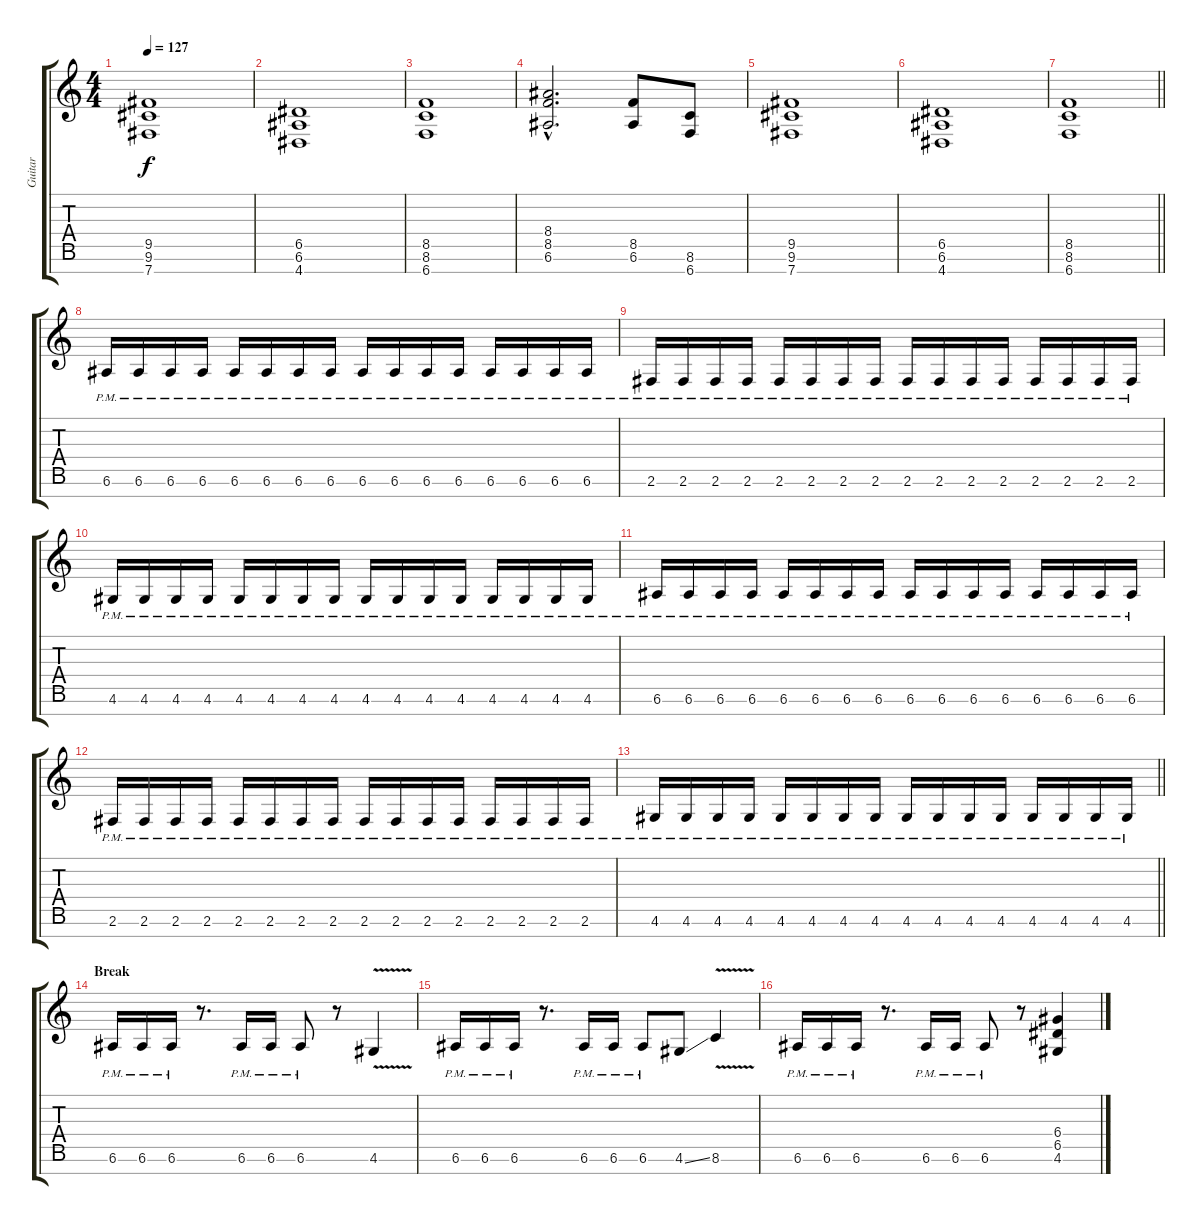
\track ("Guitar" "Guitar") {instrument distortionguitar}
\staff {score tabs}
\tuning (E4 B3 G3 D3 A2 E2 B1) {hide}
\ts (4 4)
\tempo 127
\clef g2
\ks c
(9.5 9.6 7.7).1{dy f} |
(6.5 6.6 4.7).1 |
(8.5 8.6 6.7).1 |
(8.4{hac} 8.5{hac} 6.6{hac}).2{d} (8.5 6.6).8 (8.6 6.7).8 |
(9.5 9.6 7.7).1 |
(6.5 6.6 4.7).1 |
\barLineRight lightlight
(8.5 8.6 6.7).1 |
\section ("" "")
6.6{pm}.16 6.6{pm}.16 6.6{pm}.16 6.6{pm}.16 6.6{pm}.16 6.6{pm}.16 6.6{pm}.16 6.6{pm}.16 6.6{pm}.16 6.6{pm}.16 6.6{pm}.16 6.6{pm}.16 6.6{pm}.16 6.6{pm}.16 6.6{pm}.16 6.6{pm}.16 |
2.6{pm}.16 2.6{pm}.16 2.6{pm}.16 2.6{pm}.16 2.6{pm}.16 2.6{pm}.16 2.6{pm}.16 2.6{pm}.16 2.6{pm}.16 2.6{pm}.16 2.6{pm}.16 2.6{pm}.16 2.6{pm}.16 2.6{pm}.16 2.6{pm}.16 2.6{pm}.16 |
4.6{pm}.16 4.6{pm}.16 4.6{pm}.16 4.6{pm}.16 4.6{pm}.16 4.6{pm}.16 4.6{pm}.16 4.6{pm}.16 4.6{pm}.16 4.6{pm}.16 4.6{pm}.16 4.6{pm}.16 4.6{pm}.16 4.6{pm}.16 4.6{pm}.16 4.6{pm}.16 |
6.6{pm}.16 6.6{pm}.16 6.6{pm}.16 6.6{pm}.16 6.6{pm}.16 6.6{pm}.16 6.6{pm}.16 6.6{pm}.16 6.6{pm}.16 6.6{pm}.16 6.6{pm}.16 6.6{pm}.16 6.6{pm}.16 6.6{pm}.16 6.6{pm}.16 6.6{pm}.16 |
2.6{pm}.16 2.6{pm}.16 2.6{pm}.16 2.6{pm}.16 2.6{pm}.16 2.6{pm}.16 2.6{pm}.16 2.6{pm}.16 2.6{pm}.16 2.6{pm}.16 2.6{pm}.16 2.6{pm}.16 2.6{pm}.16 2.6{pm}.16 2.6{pm}.16 2.6{pm}.16 |
\barLineRight lightlight
4.6{pm}.16 4.6{pm}.16 4.6{pm}.16 4.6{pm}.16 4.6{pm}.16 4.6{pm}.16 4.6{pm}.16 4.6{pm}.16 4.6{pm}.16 4.6{pm}.16 4.6{pm}.16 4.6{pm}.16 4.6{pm}.16 4.6{pm}.16 4.6{pm}.16 4.6{pm}.16 |
\section ("" "Break")
6.6{pm}.16 6.6{pm}.16 6.6{pm}.16 r.8{d} 6.6{pm}.16 6.6{pm}.16 6.6{pm}.8 r.8 4.6{v}.4 |
6.6{pm}.16 6.6{pm}.16 6.6{pm}.16 r.8{d} 6.6{pm}.16 6.6{pm}.16 6.6{pm}.8 4.6{ss}.8 8.6{v}.4 |
6.6{pm}.16 6.6{pm}.16 6.6{pm}.16 r.8{d} 6.6{pm}.16 6.6{pm}.16 6.6{pm}.8 r.8 (6.4 6.5 4.6).4
